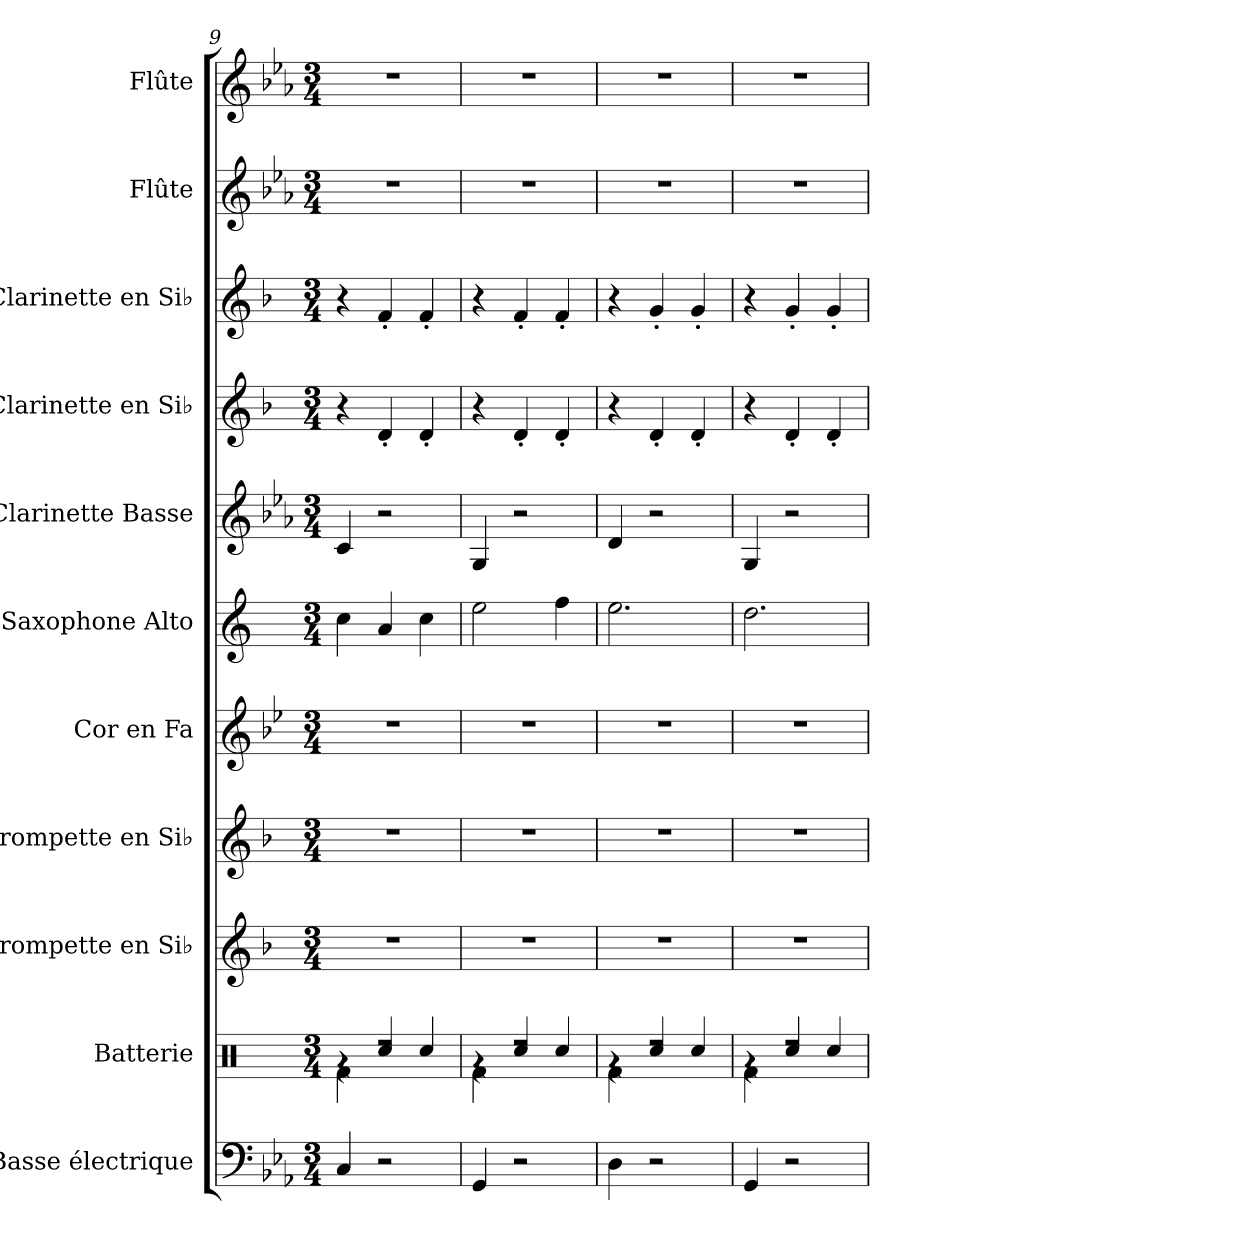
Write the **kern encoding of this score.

**kern	**kern	**kern	**kern	**kern	**kern	**kern	**kern	**kern	**kern	**kern
*part11	*part10	*part9	*part8	*part7	*part6	*part5	*part4	*part3	*part2	*part1
*staff11	*staff10	*staff9	*staff8	*staff7	*staff6	*staff5	*staff4	*staff3	*staff2	*staff1
*I"Basse électrique	*I"Batterie	*I"Trompette en Si♭	*I"Trompette en Si♭	*I"Cor en Fa	*I"Saxophone Alto	*I"Clarinette Basse	*I"Clarinette en Si♭	*I"Clarinette en Si♭	*I"Flûte	*I"Flûte
*I'B. él.	*I'Batt.	*I'Tromp. Si♭	*I'Tromp. Si♭	*I'Cor Fa	*I'Sax. A.	*I'Cl. basse	*I'Clar. Si♭	*I'Clar. Si♭	*I'Fl.	*I'Fl.
!!LO:PB:g=z
*clefF4	*clefX	*clefG2	*clefG2	*clefG2	*clefG2	*clefG2	*clefG2	*clefG2	*clefG2	*clefG2
*ITrd7c12	*	*ITrd1c2	*ITrd1c2	*ITrd4c7	*ITrd5c9	*ITrd8c14	*ITrd1c2	*ITrd1c2	*	*
*k[b-e-a-]	*k[]	*k[b-e-a-]	*k[b-e-a-]	*k[b-e-a-]	*k[b-e-a-]	*k[b-e-a-]	*k[b-e-a-]	*k[b-e-a-]	*k[b-e-a-]	*k[b-e-a-]
*M3/4	*M3/4	*M3/4	*M3/4	*M3/4	*M3/4	*M3/4	*M3/4	*M3/4	*M3/4	*M3/4
=9	=9	=9	=9	=9	=9	=9	=9	=9	=9	=9
*	*^	*	*	*	*	*	*	*	*	*
4CC/	4rg	4Rf\	2.r	2.r	2.r	4e-\	4C/	4r	4r	2.r	2.r
2r	4Rcc/	2rdd	.	.	.	4c/	2r	4c'/	4e-'/	.	.
.	4Rcc/	.	.	.	.	4e-\	.	4c'/	4e-'/	.	.
=10	=10	=10	=10	=10	=10	=10	=10	=10	=10	=10	=10
4GGG/	4rg	4Rf\	2.r	2.r	2.r	2g\	4GG/	4r	4r	2.r	2.r
2r	4Rcc/	2rdd	.	.	.	.	2r	4c'/	4e-'/	.	.
.	4Rcc/	.	.	.	.	4a-\	.	4c'/	4e-'/	.	.
=11	=11	=11	=11	=11	=11	=11	=11	=11	=11	=11	=11
4DD\	4rg	4Rf\	2.r	2.r	2.r	2.g\	4D/	4r	4r	2.r	2.r
2r	4Rcc/	2rdd	.	.	.	.	2r	4c'/	4f'/	.	.
.	4Rcc/	.	.	.	.	.	.	4c'/	4f'/	.	.
=12	=12	=12	=12	=12	=12	=12	=12	=12	=12	=12	=12
4GGG/	4rg	4Rf\	2.r	2.r	2.r	2.f\	4GG/	4r	4r	2.r	2.r
2r	4Rcc/	2rdd	.	.	.	.	2r	4c'/	4f'/	.	.
.	4Rcc/	.	.	.	.	.	.	4c'/	4f'/	.	.
*	*v	*v	*	*	*	*	*	*	*	*	*
=	=	=	=	=	=	=	=	=	=	=
*-	*-	*-	*-	*-	*-	*-	*-	*-	*-	*-
